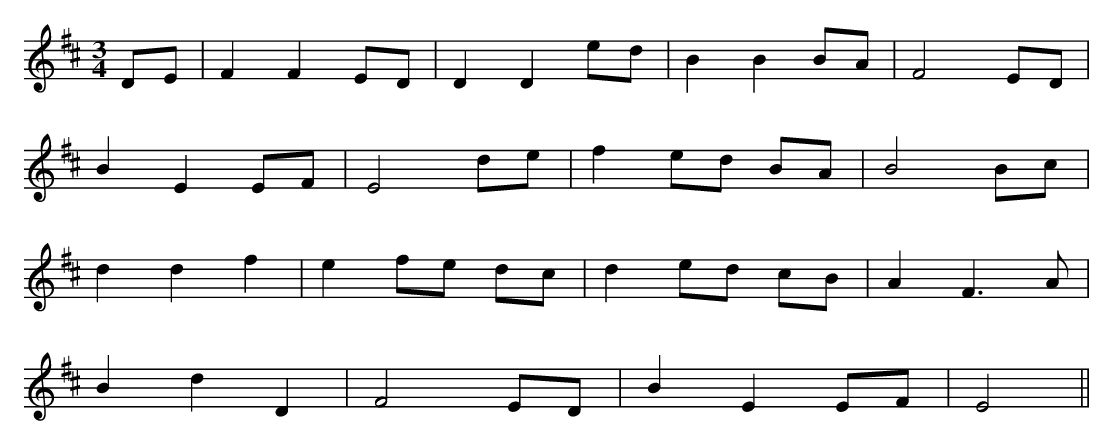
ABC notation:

X:1
M:3/4
K:Edor
DE|F2 F2 ED|D2 D2 ed|B2 B2 BA|F4 ED|
B2 E2 EF|E4 de|f2 ed BA|B4 Bc|
d2 d2 f2|e2 fe dc|d2 ed cB|A2 F3 A|
B2 d2 D2|F4 ED|B2 E2 EF|E4||
